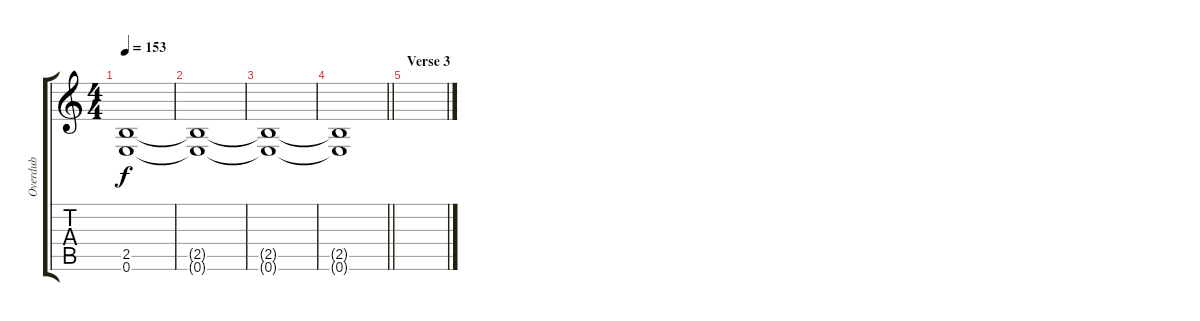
\track ("Overdub" "Overdub") {instrument distortionguitar}
\staff {score tabs}
\tuning (E4 B3 G3 D3 A2 E2) {hide}
\ts (4 4)
\tempo 153
\clef g2
\ks c
(2.5 0.6).1{dy f} |
(2.5{t} 0.6{t}).1 |
(2.5{t} 0.6{t}).1 |
\barLineRight lightlight
(2.5{t} 0.6{t}).1 |
\section ("" "Verse 3")
